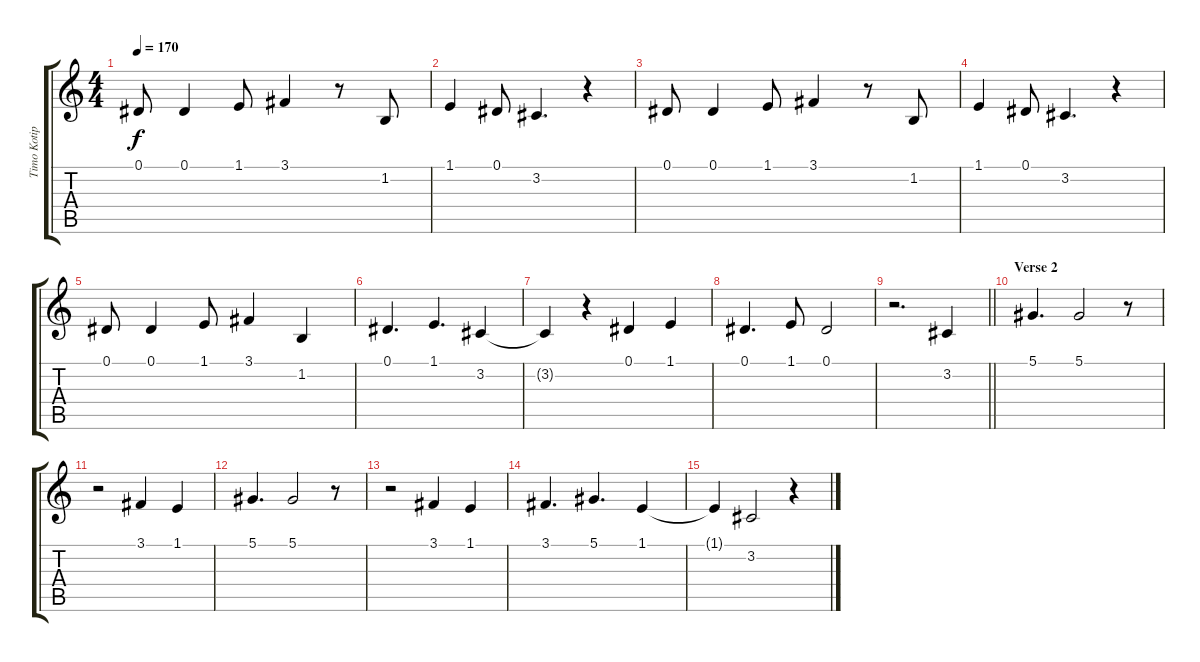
\track ("Timo Kotipelto" "Timo Kotip") {instrument tenorsax}
\staff {score tabs}
\tuning (Eb4 Bb3 Gb3 Db3 Ab2 Eb2) {hide}
\ts (4 4)
\tempo 170
\clef g2
\ks c
0.1.8{dy f} 0.1.4 1.1.8 3.1.4 r.8 1.2.8 |
1.1.4 0.1.8 3.2.4{d} r.4 |
0.1.8 0.1.4 1.1.8 3.1.4 r.8 1.2.8 |
1.1.4 0.1.8 3.2.4{d} r.4 |
0.1.8 0.1.4 1.1.8 3.1.4 1.2.4 |
0.1.4{d} 1.1.4{d} 3.2.4 |
3.2{t}.4 r.4 0.1.4 1.1.4 |
0.1.4{d} 1.1.8 0.1.2 |
\barLineRight lightlight
r.2{d} 3.2.4 |
\section ("" "Verse 2")
5.1.4{d} 5.1.2 r.8 |
r.2 3.1.4 1.1.4 |
5.1.4{d} 5.1.2 r.8 |
r.2 3.1.4 1.1.4 |
3.1.4{d} 5.1.4{d} 1.1.4 |
1.1{t}.4 3.2.2 r.4
